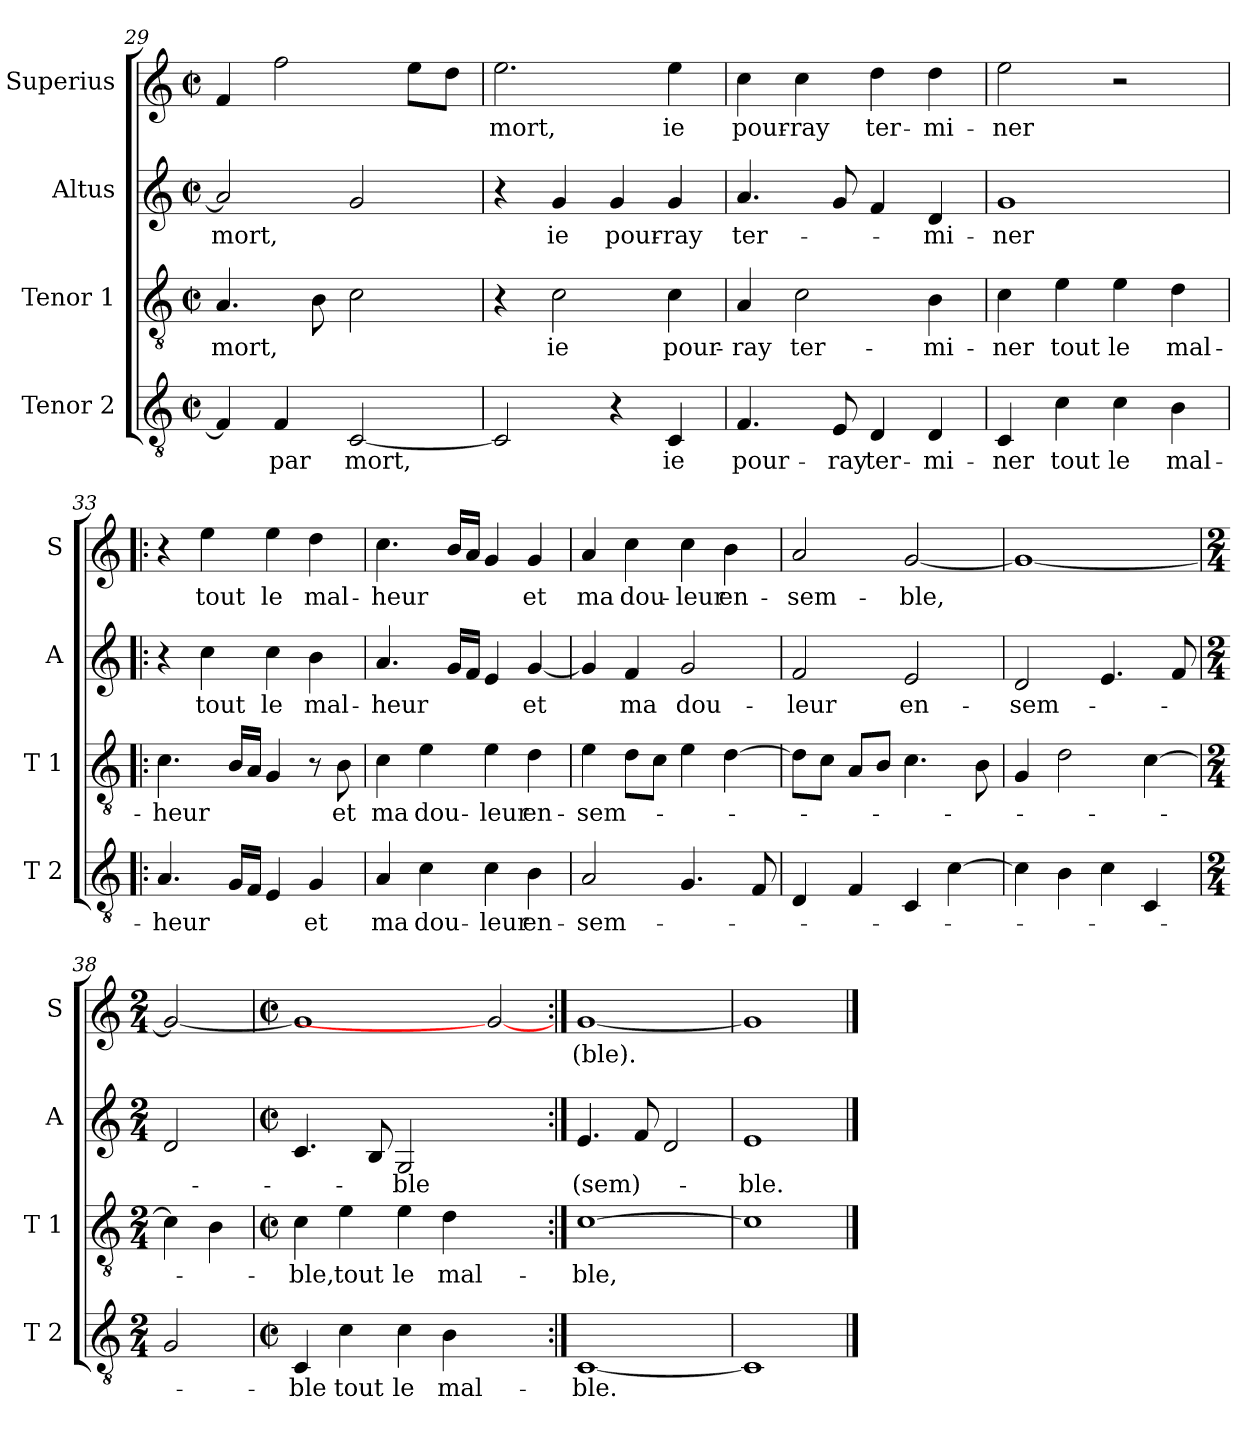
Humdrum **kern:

**kern	**text	**kern	**text	**kern	**text	**kern	**text
*part4	*part4	*part3	*part3	*part2	*part2	*part1	*part1
*staff4	*staff4	*staff3	*staff3	*staff2	*staff2	*staff1	*staff1
*I"Tenor 2	*	*I"Tenor 1	*	*I"Altus	*	*I"Superius	*
*I'T 2	*	*I'T 1	*	*I'A	*	*I'S	*
*clefGv2	*	*clefGv2	*	*clefG2	*	*clefG2	*
*k[]	*	*k[]	*	*k[]	*	*k[]	*
*C:	*	*C:	*	*C:	*	*C:	*
*M2/2	*	*M2/2	*	*M2/2	*	*M2/2	*
*met(c|)	*	*met(c|)	*	*met(c|)	*	*met(c|)	*
=29	=29	=29	=29	=29	=29	=29	=29
!	!	!	!LO:LY:b	!	!LO:LY:b	!	!
4F/]	.	4.A/	mort,	2a/]	mort,	4f/	.
!	!LO:LY:b	!	!	!	!	!	!
4F/	par	.	.	.	.	2ff\	.
.	.	8B\	.	.	.	.	.
!	!LO:LY:b	!	!	!	!	!	!
[2C/	mort,	2c\	.	2g/	.	.	.
.	.	.	.	.	.	8ee\L	.
.	.	.	.	.	.	8dd\J	.
=30	=30	=30	=30	=30	=30	=30	=30
!	!	!	!	!	!	!	!LO:LY:b
2C/]	.	4r	.	4r	.	2.ee\	mort,
!	!	!	!LO:LY:b	!	!LO:LY:b	!	!
.	.	2c\	ie	4g/	ie	.	.
!	!	!	!	!	!LO:LY:b	!	!
4r	.	.	.	4g/	pour-	.	.
!	!LO:LY:b	!	!LO:LY:b	!	!LO:LY:b	!	!LO:LY:b
4C/	ie	4c\	pour-	4g/	-ray	4ee\	ie
=31	=31	=31	=31	=31	=31	=31	=31
!	!LO:LY:b	!	!LO:LY:b	!	!LO:LY:b	!	!LO:LY:b
4.F/	pour-	4A/	-ray	4.a/	ter-	4cc\	pour-
!	!	!	!LO:LY:b	!	!	!	!LO:LY:b
.	.	2c\	ter-	.	.	4cc\	-ray
!	!LO:LY:b	!	!	!	!	!	!
8E/	-ray	.	.	8g/	.	.	.
!	!LO:LY:b	!	!	!	!	!	!LO:LY:b
4D/	ter-	.	.	4f/	.	4dd\	ter-
!	!LO:LY:b	!	!LO:LY:b	!	!LO:LY:b	!	!LO:LY:b
4D/	-mi-	4B\	-mi-	4d/	-mi-	4dd\	-mi-
!!LO:PB:g=z
=32	=32	=32	=32	=32	=32	=32	=32
!	!LO:LY:b	!	!LO:LY:b	!	!LO:LY:b	!	!LO:LY:b
4C/	-ner	4c\	-ner	1g	-ner	2ee\	-ner
!	!LO:LY:b	!	!LO:LY:b	!	!	!	!
4c\	tout	4e\	tout	.	.	.	.
!	!LO:LY:b	!	!LO:LY:b	!	!	!	!
4c\	le	4e\	le	.	.	2r	.
!	!LO:LY:b	!	!LO:LY:b	!	!	!	!
4B\	mal-	4d\	mal-	.	.	.	.
=33!|:	=33!|:	=33!|:	=33!|:	=33!|:	=33!|:	=33!|:	=33!|:
!	!LO:LY:b	!	!LO:LY:b	!	!	!	!
4.A/	-heur	4.c\	-heur	4r	.	4r	.
!	!	!	!	!	!LO:LY:b	!	!LO:LY:b
.	.	.	.	4cc\	tout	4ee\	tout
16G/LL	.	16B/LL	.	.	.	.	.
16F/JJ	.	16A/JJ	.	.	.	.	.
!	!	!	!	!	!LO:LY:b	!	!LO:LY:b
4E/	.	4G/	.	4cc\	le	4ee\	le
!	!LO:LY:b	!	!	!	!LO:LY:b	!	!LO:LY:b
4G/	et	8r	.	4b\	mal-	4dd\	mal-
!	!	!	!LO:LY:b	!	!	!	!
.	.	8B\	et	.	.	.	.
=34	=34	=34	=34	=34	=34	=34	=34
!	!LO:LY:b	!	!LO:LY:b	!	!LO:LY:b	!	!LO:LY:b
4A/	ma	4c\	ma	4.a/	-heur	4.cc\	-heur
!	!LO:LY:b	!	!LO:LY:b	!	!	!	!
4c\	dou-	4e\	dou-	.	.	.	.
.	.	.	.	16g/LL	.	16b/LL	.
.	.	.	.	16f/JJ	.	16a/JJ	.
!	!LO:LY:b	!	!LO:LY:b	!	!	!	!
4c\	-leur	4e\	-leur	4e/	.	4g/	.
!	!LO:LY:b	!	!LO:LY:b	!	!LO:LY:b	!	!LO:LY:b
4B\	en-	4d\	en-	[4g/	et	4g/	et
=35	=35	=35	=35	=35	=35	=35	=35
!	!LO:LY:b	!	!LO:LY:b	!	!	!	!LO:LY:b
2A/	-sem-	4e\	-sem-	4g/]	.	4a/	ma
!	!	!	!	!	!LO:LY:b	!	!LO:LY:b
.	.	8d\L	.	4f/	ma	4cc\	dou-
.	.	8c\J	.	.	.	.	.
!	!	!	!	!	!LO:LY:b	!	!LO:LY:b
4.G/	.	4e\	.	2g/	dou-	4cc\	-leur
!	!	!	!	!	!	!	!LO:LY:b
.	.	[4d\	.	.	.	4b\	en-
8F/	.	.	.	.	.	.	.
=36	=36	=36	=36	=36	=36	=36	=36
!	!	!	!	!	!LO:LY:b	!	!LO:LY:b
4D/	.	8d\L]	.	2f/	-leur	2a/	-sem-
.	.	8c\J	.	.	.	.	.
4F/	.	8A/L	.	.	.	.	.
.	.	8B/J	.	.	.	.	.
!	!	!	!	!	!LO:LY:b	!	!LO:LY:b
4C/	.	4.c\	.	2e/	en-	[2g/	-ble,
[4c\	.	.	.	.	.	.	.
.	.	8B\	.	.	.	.	.
!!LO:LB:g=z
=37	=37	=37	=37	=37	=37	=37	=37
!	!	!	!	!	!LO:LY:b	!	!
4c\]	.	4G/	.	2d/	-sem-	1g_	.
4B\	.	2d\	.	.	.	.	.
4c\	.	.	.	4.e/	.	.	.
4C/	.	[4c\	.	.	.	.	.
.	.	.	.	8f/	.	.	.
=38	=38	=38	=38	=38	=38	=38	=38
*M2/4	*	*M2/4	*	*M2/4	*	*M2/4	*
2G/	.	4c\]	.	2d/	.	2g_	.
.	.	4B\	.	.	.	.	.
=39	=39	=39	=39	=39	=39	=39	=39
*M2/2	*	*M2/2	*	*M2/2	*	*M2/2	*
*met(c|)	*	*met(c|)	*	*met(c|)	*	*met(c|)	*
!	!LO:LY:b	!	!LO:LY:b	!	!	!	!
4C/	-ble	4c\	-ble,	4.c/	.	1g]	.
!	!LO:LY:b	!	!LO:LY:b	!	!	!	!
4c\	tout	4e\	tout	.	.	.	.
.	.	.	.	8B/	.	.	.
!	!LO:LY:b	!	!LO:LY:b	!	!LO:LY:b	!	!
4c\	le	4e\	le	2G/	-ble	.	.
!	!LO:LY:b	!	!LO:LY:b	!	!	!	!
4B\	mal-	4d\	mal-	.	.	.	.
2ryy	.	2ryy	.	2ryy	.	2g_	.
=40:|!	=40:|!	=40:|!	=40:|!	=40:|!	=40:|!	=40:|!	=40:|!
!	!LO:LY:b	!	!LO:LY:b	!	!LO:LY:b	!	!LO:LY:b
[1C	-ble.	[1c	-ble,	4.e/	(sem)-	[1g	(ble).
.	.	.	.	8f/	.	.	.
.	.	.	.	2d/	.	.	.
=41	=41	=41	=41	=41	=41	=41	=41
!	!	!	!	!	!LO:LY:b	!	!
1C]	.	1c]	.	1e	-ble.	1g]	.
==	==	==	==	==	==	==	==
*-	*-	*-	*-	*-	*-	*-	*-
